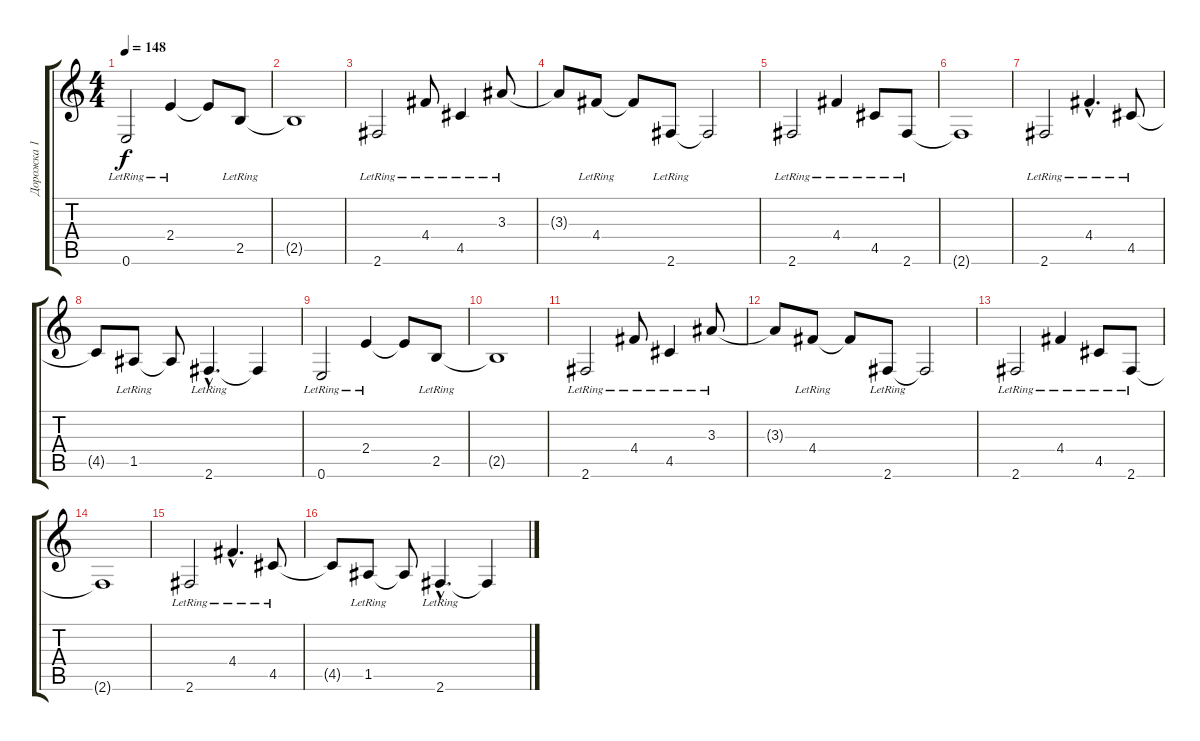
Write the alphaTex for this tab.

\track ("Дорожка 1" "Дорожка 1") {instrument distortionguitar}
\staff {score tabs}
\tuning (E4 B3 G3 D3 A2 E2) {hide}
\ts (4 4)
\tempo 148
\clef g2
\ks c
0.6{lr}.2{dy f} 2.4{lr}.4 2.4{t}.8 2.5{lr}.8 |
2.5{t}.1 |
2.6{lr}.2 4.4{lr}.8 4.5{lr}.4 3.3{lr}.8 |
3.3{t}.8 4.4{lr}.8 4.4{t}.8 2.6{lr}.8 2.6{t}.2 |
2.6{lr}.2{volume 13 instrument acousticguitarsteel} 4.4{lr}.4 4.5{lr}.8 2.6{lr}.8 |
2.6{t}.1 |
2.6{lr}.2 4.4{hac lr}.4{d} 4.5{lr}.8 |
4.5{t}.8 1.5{lr}.8 1.5{t}.8 2.6{hac lr}.4{d} 2.6{t}.4 |
0.6{lr}.2 2.4{lr}.4 2.4{t}.8 2.5{lr}.8 |
2.5{t}.1 |
2.6{lr}.2{volume 13 instrument acousticguitarsteel} 4.4{lr}.8 4.5{lr}.4 3.3{lr}.8 |
3.3{t}.8 4.4{lr}.8 4.4{t}.8 2.6{lr}.8 2.6{t}.2 |
2.6{lr}.2 4.4{lr}.4 4.5{lr}.8 2.6{lr}.8 |
2.6{t}.1 |
2.6{lr}.2 4.4{hac lr}.4{d} 4.5{lr}.8 |
4.5{t}.8 1.5{lr}.8 1.5{t}.8 2.6{hac lr}.4{d} 2.6{t}.4
